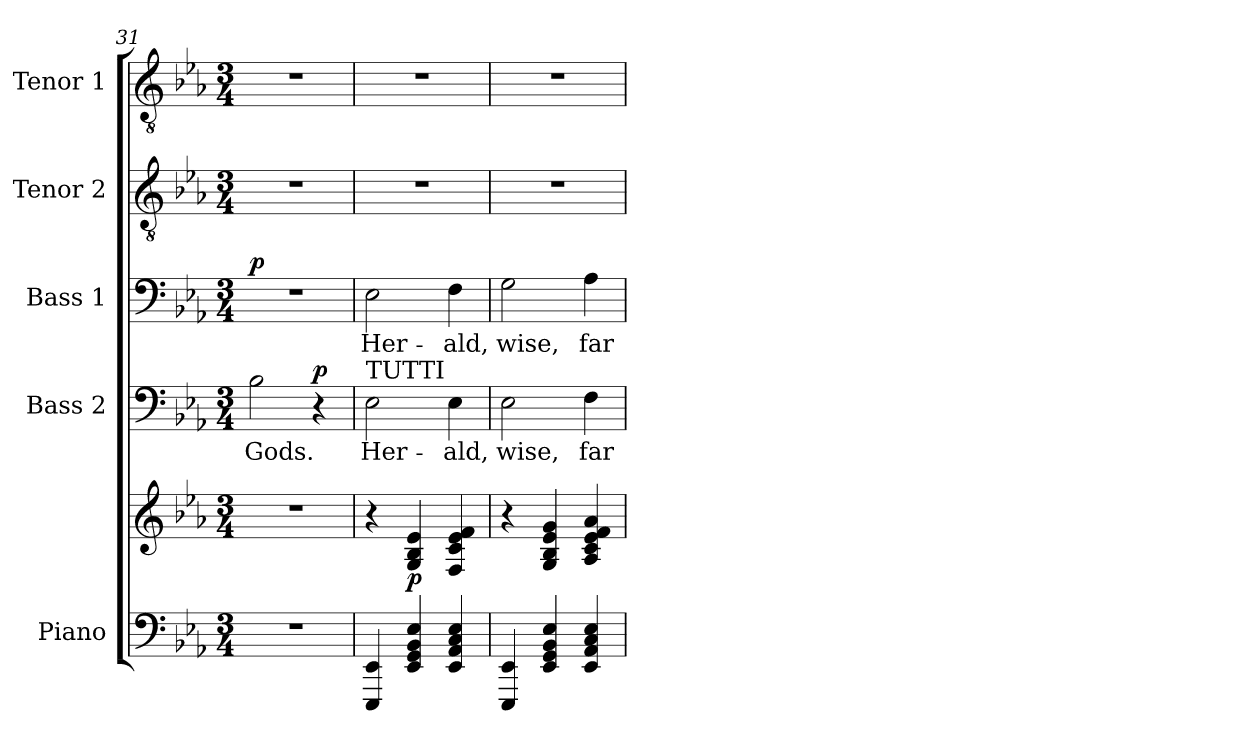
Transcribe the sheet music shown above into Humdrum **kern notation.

**kern	**kern	**dynam	**kern	**text	**dynam	**kern	**text	**dynam	**kern	**kern
*part5	*part5	*part5	*part4	*part4	*part4	*part3	*part3	*part3	*part2	*part1
*staff6	*staff5	*staff5/6	*staff4	*staff4	*staff4	*staff3	*staff3	*staff3	*staff2	*staff1
*I"Piano	*	*	*I"Bass 2	*	*	*I"Bass 1	*	*	*I"Tenor 2	*I"Tenor 1
*I'Pno.	*	*	*I'B2.	*	*	*I'B1.	*	*	*I'T2.	*I'T1.
*clefF4	*clefG2	*	*clefF4	*	*	*clefF4	*	*	*clefGv2	*clefGv2
*	*	*	*	*	*	*	*	*	*ITrd7c12	*ITrd7c12
*k[b-e-a-]	*k[b-e-a-]	*	*k[b-e-a-]	*	*	*k[b-e-a-]	*	*	*k[b-e-a-]	*k[b-e-a-]
*E-:	*E-:	*	*E-:	*	*	*E-:	*	*	*E-:	*E-:
*M3/4	*M3/4	*	*M3/4	*	*	*M3/4	*	*	*M3/4	*M3/4
=31	=31	=31	=31	=31	=31	=31	=31	=31	=31	=31
!	!	!	!	!LO:LY:b	!	!	!	!LO:DY:b	!	!
2.r	2.r	.	2B-\	Gods.	.	2.r	.	p	2.r	2.r
!	!	!	!	!	!LO:DY:b	!	!	!	!	!
.	.	.	4r	.	p	.	.	.	.	.
=32	=32	=32	=32	=32	=32	=32	=32	=32	=32	=32
!	!	!	!LO:TX:a:t=TUTTI	!	!	!	!	!	!	!
!	!	!	!	!LO:LY:b	!	!	!LO:LY:b	!	!	!
4EEE-/ 4EE-/	4r	.	2E-\	Her-	.	2E-\	Her-	.	2.r	2.r
!	!	!LO:DY:b	!	!	!	!	!	!	!	!
4EE-/ 4GG/ 4BB-/ 4E-/	4G/ 4B-/ 4e-/	p	.	.	.	.	.	.	.	.
!	!	!	!	!LO:LY:b	!	!	!LO:LY:b	!	!	!
4EE-/ 4AA-/ 4C/ 4E-/	4F/ 4c/ 4e-/ 4f/	.	4E-\	-ald,	.	4F\	-ald,	.	.	.
=33	=33	=33	=33	=33	=33	=33	=33	=33	=33	=33
!	!	!	!	!LO:LY:b	!	!	!LO:LY:b	!	!	!
4EEE-/ 4EE-/	4r	.	2E-\	wise,	.	2G\	wise,	.	2.r	2.r
4EE-/ 4GG/ 4BB-/ 4E-/	4G/ 4B-/ 4e-/ 4g/	.	.	.	.	.	.	.	.	.
!	!	!	!	!LO:LY:b	!	!	!LO:LY:b	!	!	!
4EE-/ 4AA-/ 4C/ 4E-/	4A-/ 4c/ 4e-/ 4f/ 4a-/	.	4F\	far-	.	4A-\	far-	.	.	.
=	=	=	=	=	=	=	=	=	=	=
*-	*-	*-	*-	*-	*-	*-	*-	*-	*-	*-
